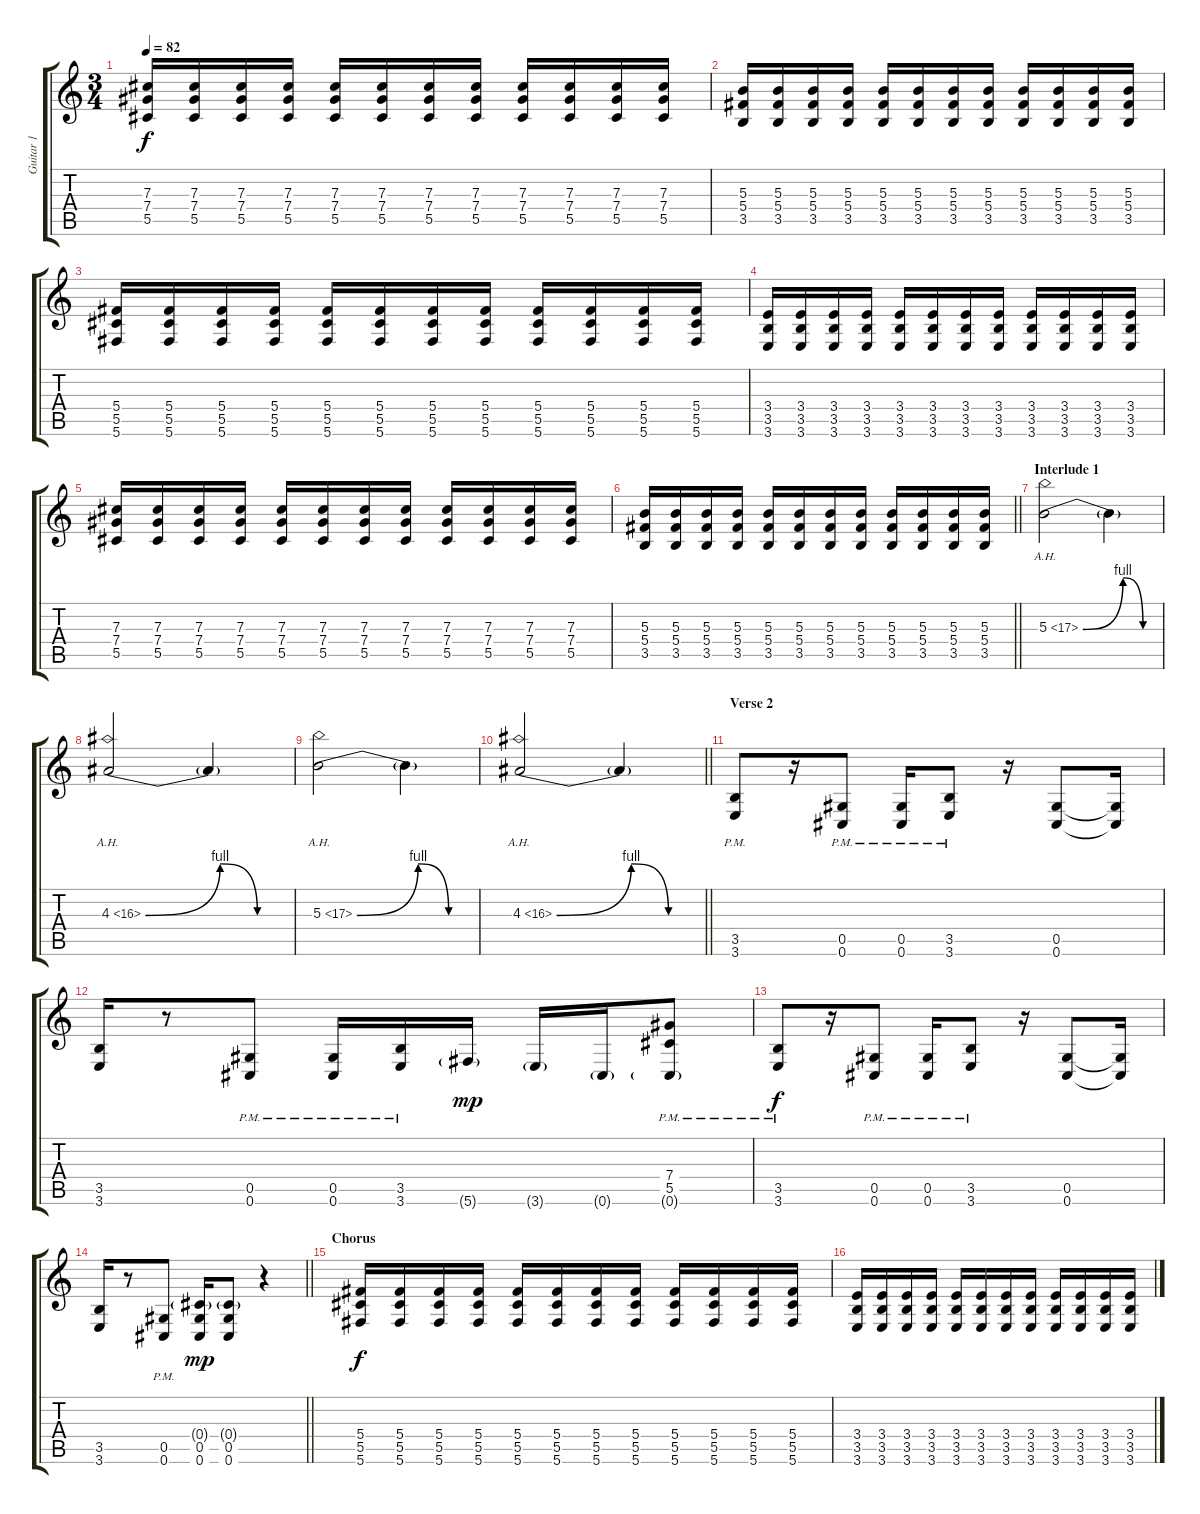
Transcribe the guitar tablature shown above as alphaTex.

\track ("Guitar 1" "Guitar 1") {instrument overdrivenguitar}
\staff {score tabs}
\tuning (Eb4 Bb3 Gb3 Db3 Ab2 Db2) {hide}
\ts (3 4)
\tempo 82
\clef g2
\ks c
(7.3 7.4 5.5).16{dy f} (7.3 7.4 5.5).16 (7.3 7.4 5.5).16 (7.3 7.4 5.5).16 (7.3 7.4 5.5).16 (7.3 7.4 5.5).16 (7.3 7.4 5.5).16 (7.3 7.4 5.5).16 (7.3 7.4 5.5).16 (7.3 7.4 5.5).16 (7.3 7.4 5.5).16 (7.3 7.4 5.5).16 |
(5.3 5.4 3.5).16 (5.3 5.4 3.5).16 (5.3 5.4 3.5).16 (5.3 5.4 3.5).16 (5.3 5.4 3.5).16 (5.3 5.4 3.5).16 (5.3 5.4 3.5).16 (5.3 5.4 3.5).16 (5.3 5.4 3.5).16 (5.3 5.4 3.5).16 (5.3 5.4 3.5).16 (5.3 5.4 3.5).16 |
(5.4 5.5 5.6).16 (5.4 5.5 5.6).16 (5.4 5.5 5.6).16 (5.4 5.5 5.6).16 (5.4 5.5 5.6).16 (5.4 5.5 5.6).16 (5.4 5.5 5.6).16 (5.4 5.5 5.6).16 (5.4 5.5 5.6).16 (5.4 5.5 5.6).16 (5.4 5.5 5.6).16 (5.4 5.5 5.6).16 |
(3.4 3.5 3.6).16 (3.4 3.5 3.6).16 (3.4 3.5 3.6).16 (3.4 3.5 3.6).16 (3.4 3.5 3.6).16 (3.4 3.5 3.6).16 (3.4 3.5 3.6).16 (3.4 3.5 3.6).16 (3.4 3.5 3.6).16 (3.4 3.5 3.6).16 (3.4 3.5 3.6).16 (3.4 3.5 3.6).16 |
(7.3 7.4 5.5).16 (7.3 7.4 5.5).16 (7.3 7.4 5.5).16 (7.3 7.4 5.5).16 (7.3 7.4 5.5).16 (7.3 7.4 5.5).16 (7.3 7.4 5.5).16 (7.3 7.4 5.5).16 (7.3 7.4 5.5).16 (7.3 7.4 5.5).16 (7.3 7.4 5.5).16 (7.3 7.4 5.5).16 |
\barLineRight lightlight
(5.3 5.4 3.5).16 (5.3 5.4 3.5).16 (5.3 5.4 3.5).16 (5.3 5.4 3.5).16 (5.3 5.4 3.5).16 (5.3 5.4 3.5).16 (5.3 5.4 3.5).16 (5.3 5.4 3.5).16 (5.3 5.4 3.5).16 (5.3 5.4 3.5).16 (5.3 5.4 3.5).16 (5.3 5.4 3.5).16 |
\section ("" "Interlude 1")
5.3{be (custom 0 0 30 4 45 0 60 0) ah 12}.2 5.3{t}.4 |
4.3{be (custom 0 0 30 4 45 0 60 0) ah 12}.2 4.3{t}.4 |
5.3{be (custom 0 0 30 4 45 0 60 0) ah 12}.2 5.3{t}.4 |
\barLineRight lightlight
4.3{be (custom 0 0 30 4 45 0 60 0) ah 12}.2 4.3{t}.4 |
\section ("" "Verse 2")
(3.5{pm} 3.6{pm}).8 r.16 (0.5{pm} 0.6{pm}).8 (0.5{pm} 0.6{pm}).16 (3.5{pm} 3.6{pm}).8 r.16 (0.5 0.6).8 (0.5{t} 0.6{t}).16 |
(3.5 3.6).16 r.8 (0.5{pm} 0.6{pm}).8 (0.5{pm} 0.6{pm}).16 (3.5{pm} 3.6{pm}).16 5.6{g}.16{dy mp} 3.6{g}.16 0.6{g}.16 (7.4{pm} 5.5{pm} 0.6{g}).8 |
(3.5{pm} 3.6{pm}).8{dy f} r.16 (0.5{pm} 0.6{pm}).8 (0.5{pm} 0.6{pm}).16 (3.5{pm} 3.6{pm}).8 r.16 (0.5 0.6).8 (0.5{t} 0.6{t}).16 |
\barLineRight lightlight
(3.5 3.6).16 r.8 (0.5{pm} 0.6{pm}).8 (0.4{g} 0.5 0.6).16{dy mp} (0.4{g} 0.5 0.6).8 r.4 |
\section ("" "Chorus")
(5.4 5.5 5.6).16{dy f} (5.4 5.5 5.6).16 (5.4 5.5 5.6).16 (5.4 5.5 5.6).16 (5.4 5.5 5.6).16 (5.4 5.5 5.6).16 (5.4 5.5 5.6).16 (5.4 5.5 5.6).16 (5.4 5.5 5.6).16 (5.4 5.5 5.6).16 (5.4 5.5 5.6).16 (5.4 5.5 5.6).16 |
(3.4 3.5 3.6).16 (3.4 3.5 3.6).16 (3.4 3.5 3.6).16 (3.4 3.5 3.6).16 (3.4 3.5 3.6).16 (3.4 3.5 3.6).16 (3.4 3.5 3.6).16 (3.4 3.5 3.6).16 (3.4 3.5 3.6).16 (3.4 3.5 3.6).16 (3.4 3.5 3.6).16 (3.4 3.5 3.6).16
